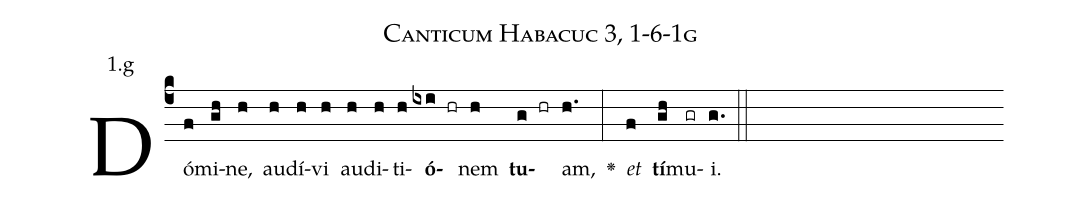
name: Canticum Habacuc 3, 1-6-1g;
annotation: 1.g;
%%
(c4)Dó(f)mi(gh)ne,(h) au(h)dí(h)vi(h) au(h)di(h)ti(h)<b>ó</b>(ixi hr)nem(h) <b>tu</b>(g hr)am,(h.) <v>\greheightstar</v>(:) <i>et</i>(f) <b>tí</b>(gh)mu(gr)i.(g.) (::)


%E(h) u(h) o(g) u(f) a(gh) e.(g.) (::)
